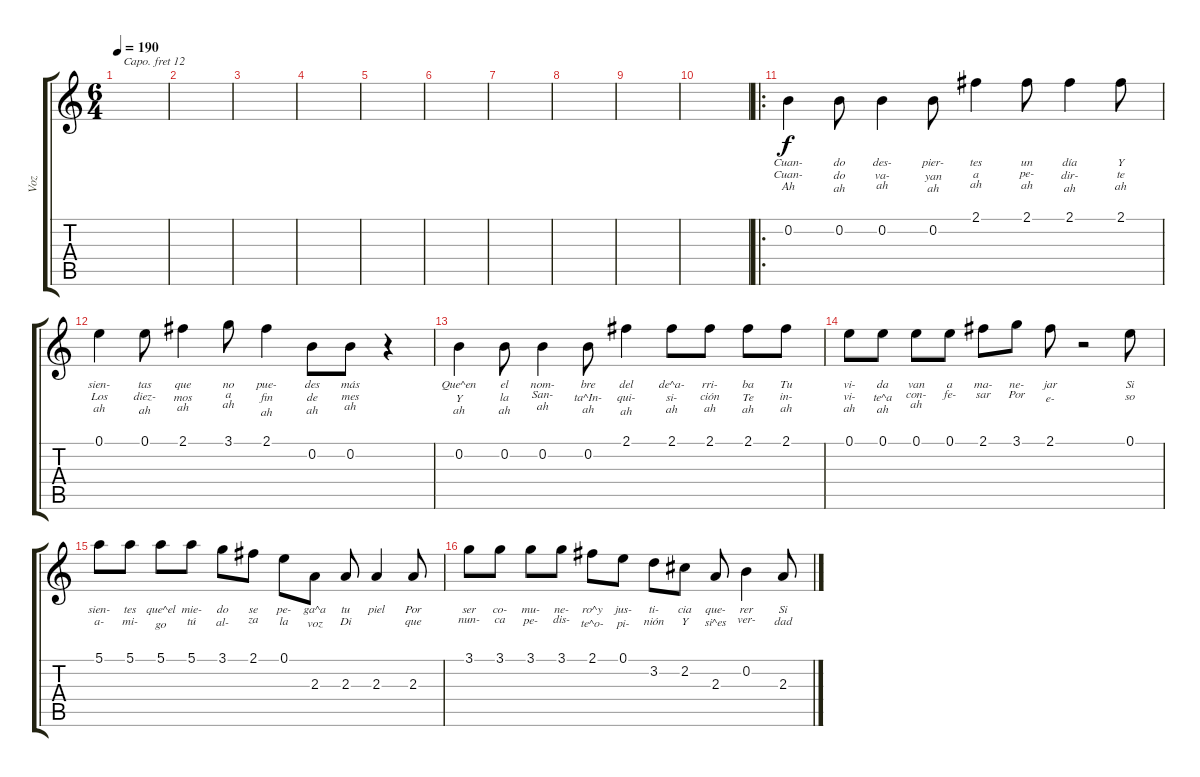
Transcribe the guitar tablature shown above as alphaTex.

\track ("Voz" "Voz") {instrument harmonica}
\staff {score tabs}
\capo 12
\tuning (E4 B3 G3 D3 A2 E2) {hide}
\ts (6 4)
\tempo 185
\tempo 200
\tempo 190
\clef g2
\ks c
|
|
|
|
|
|
|
|
|
|
\ro
0.2.4{lyrics (0 "Cuan-") lyrics (1 "Cuan-") lyrics (2 "Ah") lyrics (3 "") lyrics (4 "")} 0.2.8{lyrics (0 "do") lyrics (1 "do") lyrics (2 "ah") lyrics (3 "") lyrics (4 "")} 0.2.4{lyrics (0 "des-") lyrics (1 "va-") lyrics (2 "ah") lyrics (3 "") lyrics (4 "")} 0.2.8{lyrics (0 "pier-") lyrics (1 "yan") lyrics (2 "ah") lyrics (3 "") lyrics (4 "")} 2.1.4{lyrics (0 "tes") lyrics (1 "a") lyrics (2 "ah") lyrics (3 "") lyrics (4 "")} 2.1.8{lyrics (0 "un") lyrics (1 "pe-") lyrics (2 "ah") lyrics (3 "") lyrics (4 "")} 2.1.4{lyrics (0 "día") lyrics (1 "dir-") lyrics (2 "ah") lyrics (3 "") lyrics (4 "")} 2.1.8{lyrics (0 "Y") lyrics (1 "te") lyrics (2 "ah") lyrics (3 "") lyrics (4 "")} |
0.1.4{lyrics (0 "sien-") lyrics (1 "Los") lyrics (2 "ah") lyrics (3 "") lyrics (4 "")} 0.1.8{lyrics (0 "tas") lyrics (1 "diez-") lyrics (2 "ah") lyrics (3 "") lyrics (4 "")} 2.1.4{lyrics (0 "que") lyrics (1 "mos") lyrics (2 "ah") lyrics (3 "") lyrics (4 "")} 3.1.8{lyrics (0 "no") lyrics (1 "a") lyrics (2 "ah") lyrics (3 "") lyrics (4 "")} 2.1.4{lyrics (0 "pue-") lyrics (1 "fin") lyrics (2 "ah") lyrics (3 "") lyrics (4 "")} 0.2.8{lyrics (0 "des") lyrics (1 "de") lyrics (2 "ah") lyrics (3 "") lyrics (4 "")} 0.2.8{lyrics (0 "más") lyrics (1 "mes") lyrics (2 "ah") lyrics (3 "") lyrics (4 "")} r.4 |
0.2.4{lyrics (0 "Que^en") lyrics (1 "Y") lyrics (2 "ah") lyrics (3 "") lyrics (4 "")} 0.2.8{lyrics (0 "el") lyrics (1 "la") lyrics (2 "ah") lyrics (3 "") lyrics (4 "")} 0.2.4{lyrics (0 "nom-") lyrics (1 "San-") lyrics (2 "ah") lyrics (3 "") lyrics (4 "")} 0.2.8{lyrics (0 "bre") lyrics (1 "ta^In-") lyrics (2 "ah") lyrics (3 "") lyrics (4 "")} 2.1.4{lyrics (0 "del") lyrics (1 "qui-") lyrics (2 "ah") lyrics (3 "") lyrics (4 "")} 2.1.8{lyrics (0 "de^a-") lyrics (1 "si-") lyrics (2 "ah") lyrics (3 "") lyrics (4 "")} 2.1.8{lyrics (0 "rri-") lyrics (1 "ción") lyrics (2 "ah") lyrics (3 "") lyrics (4 "")} 2.1.8{lyrics (0 "ba") lyrics (1 "Te") lyrics (2 "ah") lyrics (3 "") lyrics (4 "")} 2.1.8{lyrics (0 "Tu") lyrics (1 "in-") lyrics (2 "ah") lyrics (3 "") lyrics (4 "")} |
0.1.8{lyrics (0 "vi-") lyrics (1 "vi-") lyrics (2 "ah") lyrics (3 "") lyrics (4 "")} 0.1.8{lyrics (0 "da") lyrics (1 "te^a") lyrics (2 "ah") lyrics (3 "") lyrics (4 "")} 0.1.8{lyrics (0 "van") lyrics (1 "con-") lyrics (2 "ah") lyrics (3 "") lyrics (4 "")} 0.1.8{lyrics (0 "a") lyrics (1 "fe-") lyrics (2 "") lyrics (3 "") lyrics (4 "")} 2.1.8{lyrics (0 "ma-") lyrics (1 "sar") lyrics (2 "") lyrics (3 "") lyrics (4 "")} 3.1.8{lyrics (0 "ne-") lyrics (1 "Por") lyrics (2 "") lyrics (3 "") lyrics (4 "")} 2.1.8{lyrics (0 "jar") lyrics (1 "e-") lyrics (2 "") lyrics (3 "") lyrics (4 "")} r.2 0.1.8{lyrics (0 "Si") lyrics (1 "so") lyrics (2 "") lyrics (3 "") lyrics (4 "")} |
5.1.8{lyrics (0 "sien-") lyrics (1 "a-") lyrics (2 "") lyrics (3 "") lyrics (4 "")} 5.1.8{lyrics (0 "tes") lyrics (1 "mi-") lyrics (2 "") lyrics (3 "") lyrics (4 "")} 5.1.8{lyrics (0 "que^el") lyrics (1 "go") lyrics (2 "") lyrics (3 "") lyrics (4 "")} 5.1.8{lyrics (0 "mie-") lyrics (1 "tú") lyrics (2 "") lyrics (3 "") lyrics (4 "")} 3.1.8{lyrics (0 "do") lyrics (1 "al-") lyrics (2 "") lyrics (3 "") lyrics (4 "")} 2.1.8{lyrics (0 "se") lyrics (1 "za") lyrics (2 "") lyrics (3 "") lyrics (4 "")} 0.1.8{lyrics (0 "pe-") lyrics (1 "la") lyrics (2 "") lyrics (3 "") lyrics (4 "")} 2.3.8{lyrics (0 "ga^a") lyrics (1 "voz") lyrics (2 "") lyrics (3 "") lyrics (4 "")} 2.3.8{lyrics (0 "tu") lyrics (1 "Di") lyrics (2 "") lyrics (3 "") lyrics (4 "")} 2.3.4{lyrics (0 "piel") lyrics (1 "") lyrics (2 "") lyrics (3 "") lyrics (4 "")} 2.3.8{lyrics (0 "Por") lyrics (1 "que") lyrics (2 "") lyrics (3 "") lyrics (4 "")} |
3.1.8{lyrics (0 "ser") lyrics (1 "nun-") lyrics (2 "") lyrics (3 "") lyrics (4 "")} 3.1.8{lyrics (0 "co-") lyrics (1 "ca") lyrics (2 "") lyrics (3 "") lyrics (4 "")} 3.1.8{lyrics (0 "mu-") lyrics (1 "pe-") lyrics (2 "") lyrics (3 "") lyrics (4 "")} 3.1.8{lyrics (0 "ne-") lyrics (1 "dis-") lyrics (2 "") lyrics (3 "") lyrics (4 "")} 2.1.8{lyrics (0 "ro^y") lyrics (1 "te^o-") lyrics (2 "") lyrics (3 "") lyrics (4 "")} 0.1.8{lyrics (0 "jus-") lyrics (1 "pi-") lyrics (2 "") lyrics (3 "") lyrics (4 "")} 3.2.8{lyrics (0 "ti-") lyrics (1 "nión") lyrics (2 "") lyrics (3 "") lyrics (4 "")} 2.2.8{lyrics (0 "cia") lyrics (1 "Y") lyrics (2 "") lyrics (3 "") lyrics (4 "")} 2.3.8{lyrics (0 "que-") lyrics (1 "si^es") lyrics (2 "") lyrics (3 "") lyrics (4 "")} 0.2.4{lyrics (0 "rer") lyrics (1 "ver-") lyrics (2 "") lyrics (3 "") lyrics (4 "")} 2.3.8{lyrics (0 "Si") lyrics (1 "dad") lyrics (2 "") lyrics (3 "") lyrics (4 "")}
